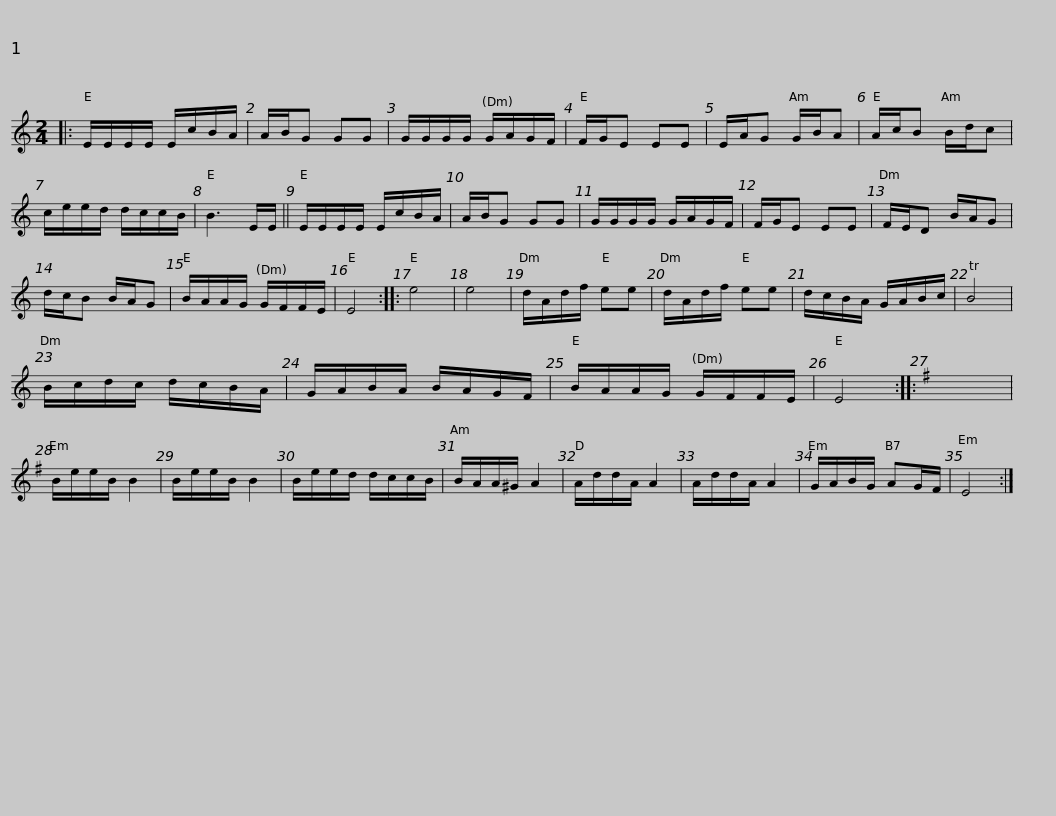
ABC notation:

X:1
L:1/8
M:2/4
I:linebreak $
K:C
V:1 treble
V:1
|: E/E/E/E/ E/c/B/A/ | A/B/G GG | G/G/G/G/ G/A/G/F/ | F/G/E EE | E/A/G G/B/A | %5
 A/c/B B/d/c | c/e/e/d/ d/c/c/B/ |$ B3 E/E/ || E/E/E/E/ E/c/B/A/ | A/B/G GG | %10
 G/G/G/G/ G/A/G/F/ | F/G/E EE | F/E/D B/A/G | d/c/B B/A/G | B/A/A/G/ G/F/F/E/ |$ %15
 E4 :: e4 | e4 | d/A/d/f/ ee | d/A/d/f/ ee | %20
 d/c/B/A/ G/A/B/c/ | TB4 | B/c/d/c/ d/c/B/A/ | G/A/B/A/ B/A/G/F/ |$ B/A/A/G/ G/F/F/E/ | %25
 E4 ::[K:Emin] x4 | B/e/e/B/ B2 | B/e/e/B/ B2 | B/e/e/d/ d/c/c/B/ | %30
 B/A/A/^G/ A2 | A/d/d/A/ A2 | A/d/d/A/ A2 |$ G/A/B/G/ AG/F/ | E4 :| %35
